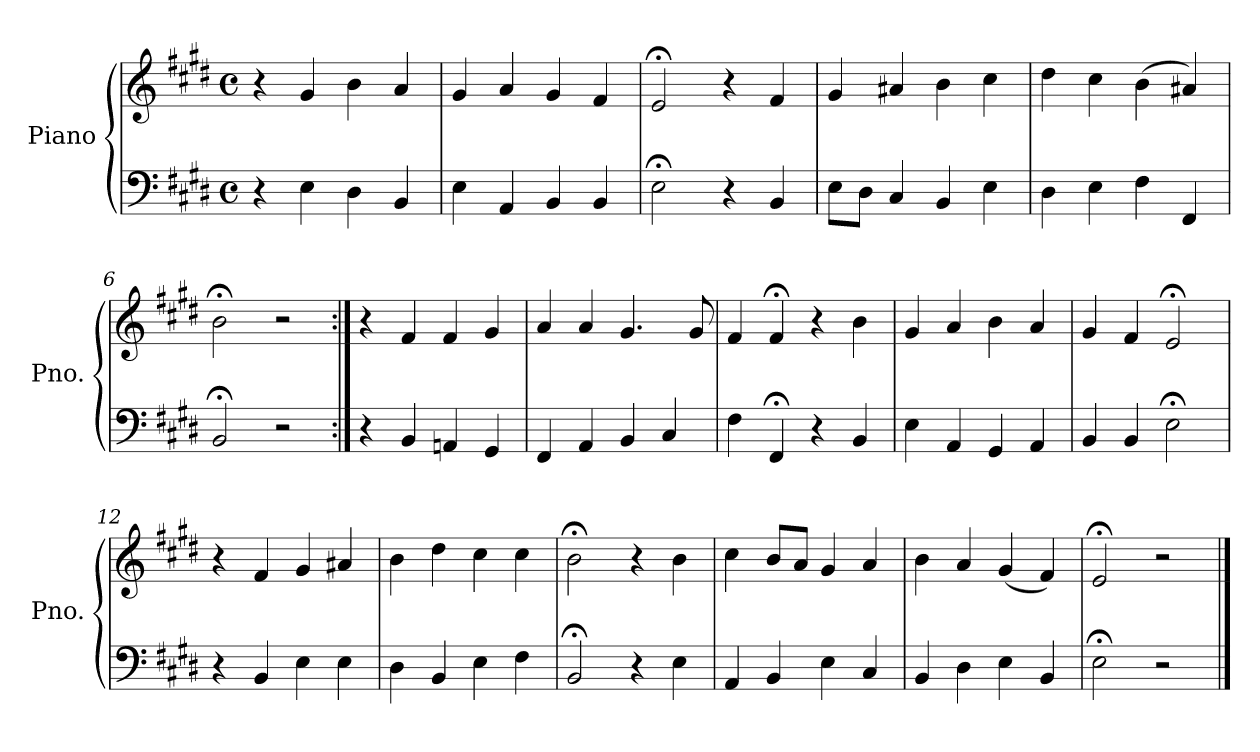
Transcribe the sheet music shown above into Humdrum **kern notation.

**kern	**kern
*part1	*part1
*staff2	*staff1
*I"Piano	*
*I'Pno.	*
*clefF4	*clefG2
*k[f#c#g#d#]	*k[f#c#g#d#]
*M4/4	*M4/4
*met(c)	*met(c)
=1	=1
4r	4r
4E\	4g#/
4D#\	4b\
4BB/	4a/
=2	=2
4E\	4g#/
4AA/	4a/
4BB/	4g#/
4BB/	4f#/
=3	=3
2E;<\	2e;</
4r	4r
4BB/	4f#/
=4	=4
8E\L	4g#/
8D#\J	.
4C#/	4a#X/
4BB/	4b\
4E\	4cc#\
=5	=5
4D#\	4dd#\
4E\	4cc#\
4F#\	(4b\
4FF#/	4a#X/)
=6	=6
2BB;</	2b;<\
2r	2r
=7:|!	=7:|!
4r	4r
4BB/	4f#/
4AAn/	4f#/
4GG#/	4g#/
!!LO:LB:g=z
=8	=8
4FF#/	4a/
4AA/	4a/
4BB/	4.g#/
4C#/	.
.	8g#/
=9	=9
4F#\	4f#/
4FF#;</	4f#;</
4r	4r
4BB/	4b\
=10	=10
4E\	4g#/
4AA/	4a/
4GG#/	4b\
4AA/	4a/
=11	=11
4BB/	4g#/
4BB/	4f#/
2E;<\	2e;</
=12	=12
4r	4r
4BB/	4f#/
4E\	4g#/
4E\	4a#X/
=13	=13
4D#\	4b\
4BB/	4dd#\
4E\	4cc#\
4F#\	4cc#\
=14	=14
2BB;</	2b;<\
4r	4r
4E\	4b\
!!LO:LB:g=z
=15	=15
4AA/	4cc#\
4BB/	8b/L
.	8a/J
4E\	4g#/
4C#/	4a/
=16	=16
4BB/	4b\
4D#\	4a/
4E\	(4g#/
4BB/	4f#/)
=17	=17
2E;<\	2e;</
2r	2r
==	==
*-	*-
